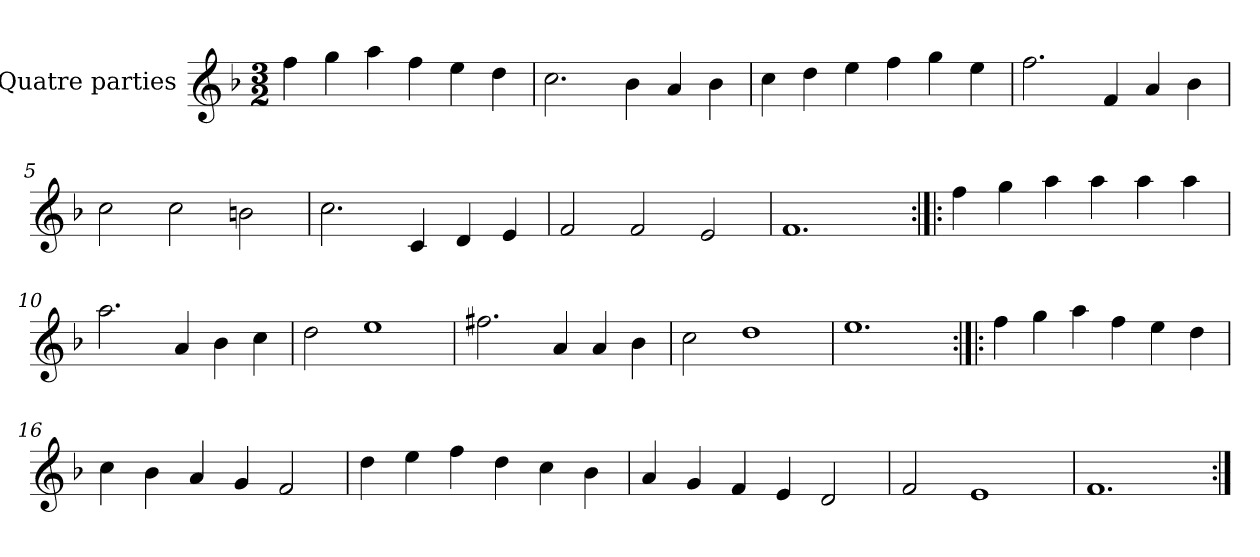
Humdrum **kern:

**kern
*part1
*staff1
*I"Quatre parties
*clefG2
*k[b-]
*M3/2
*MM180
=1
4ff\
4gg\
4aa\
4ff\
4ee\
4dd\
=2
2.cc\
4b-\
4a/
4b-\
=3
4cc\
4dd\
4ee\
4ff\
4gg\
4ee\
=4
2.ff\
4f/
4a/
4b-\
=5
2cc\
2cc\
2bn\
=6
2.cc\
4c/
4d/
4e/
=7
2f/
2f/
2e/
=8
1.f
=9:|!|:
4ff\
4gg\
4aa\
4aa\
4aa\
4aa\
=10
2.aa\
4a/
4b-\
4cc\
=11
2dd\
1ee
=12
2.ff#X\
4a/
4a/
4b-\
=13
2cc\
1dd
=14
1.ee
=15:|!|:
4ff\
4gg\
4aa\
4ff\
4ee\
4dd\
=16
4cc\
4b-\
4a/
4g/
2f/
=17
4dd\
4ee\
4ff\
4dd\
4cc\
4b-\
=18
4a/
4g/
4f/
4e/
2d/
=19
2f/
1e
=20
1.f
=:|!
*-
